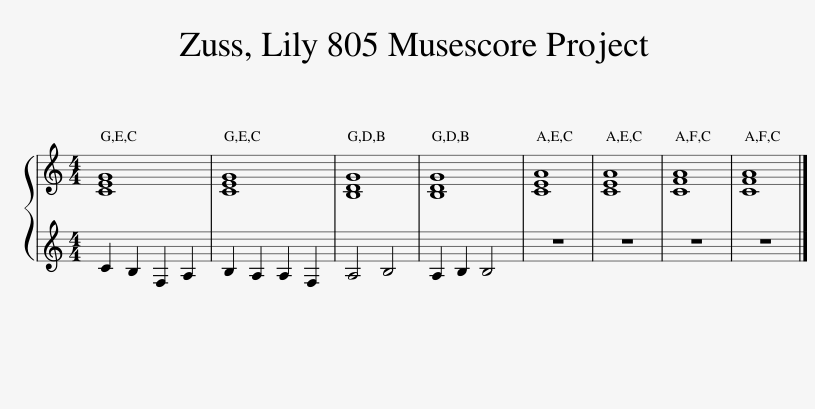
X:1
%%score { 1 | 2 }
L:1/8
M:4/4
I:linebreak $
K:C
V:1 treble
V:2 treble
V:1
 [CEG]8 | [CEG]8 | [B,DG]8 | [B,DG]8 | [CEA]8 | %5
 [CEA]8 | [CFA]8 | [CFA]8 |] %8
V:2
 C2 B,2 F,2 A,2 | B,2 A,2 A,2 F,2 | A,4 B,4 | A,2 B,2 B,4 | z8 | %5
 z8 | z8 | z8 |] %8
